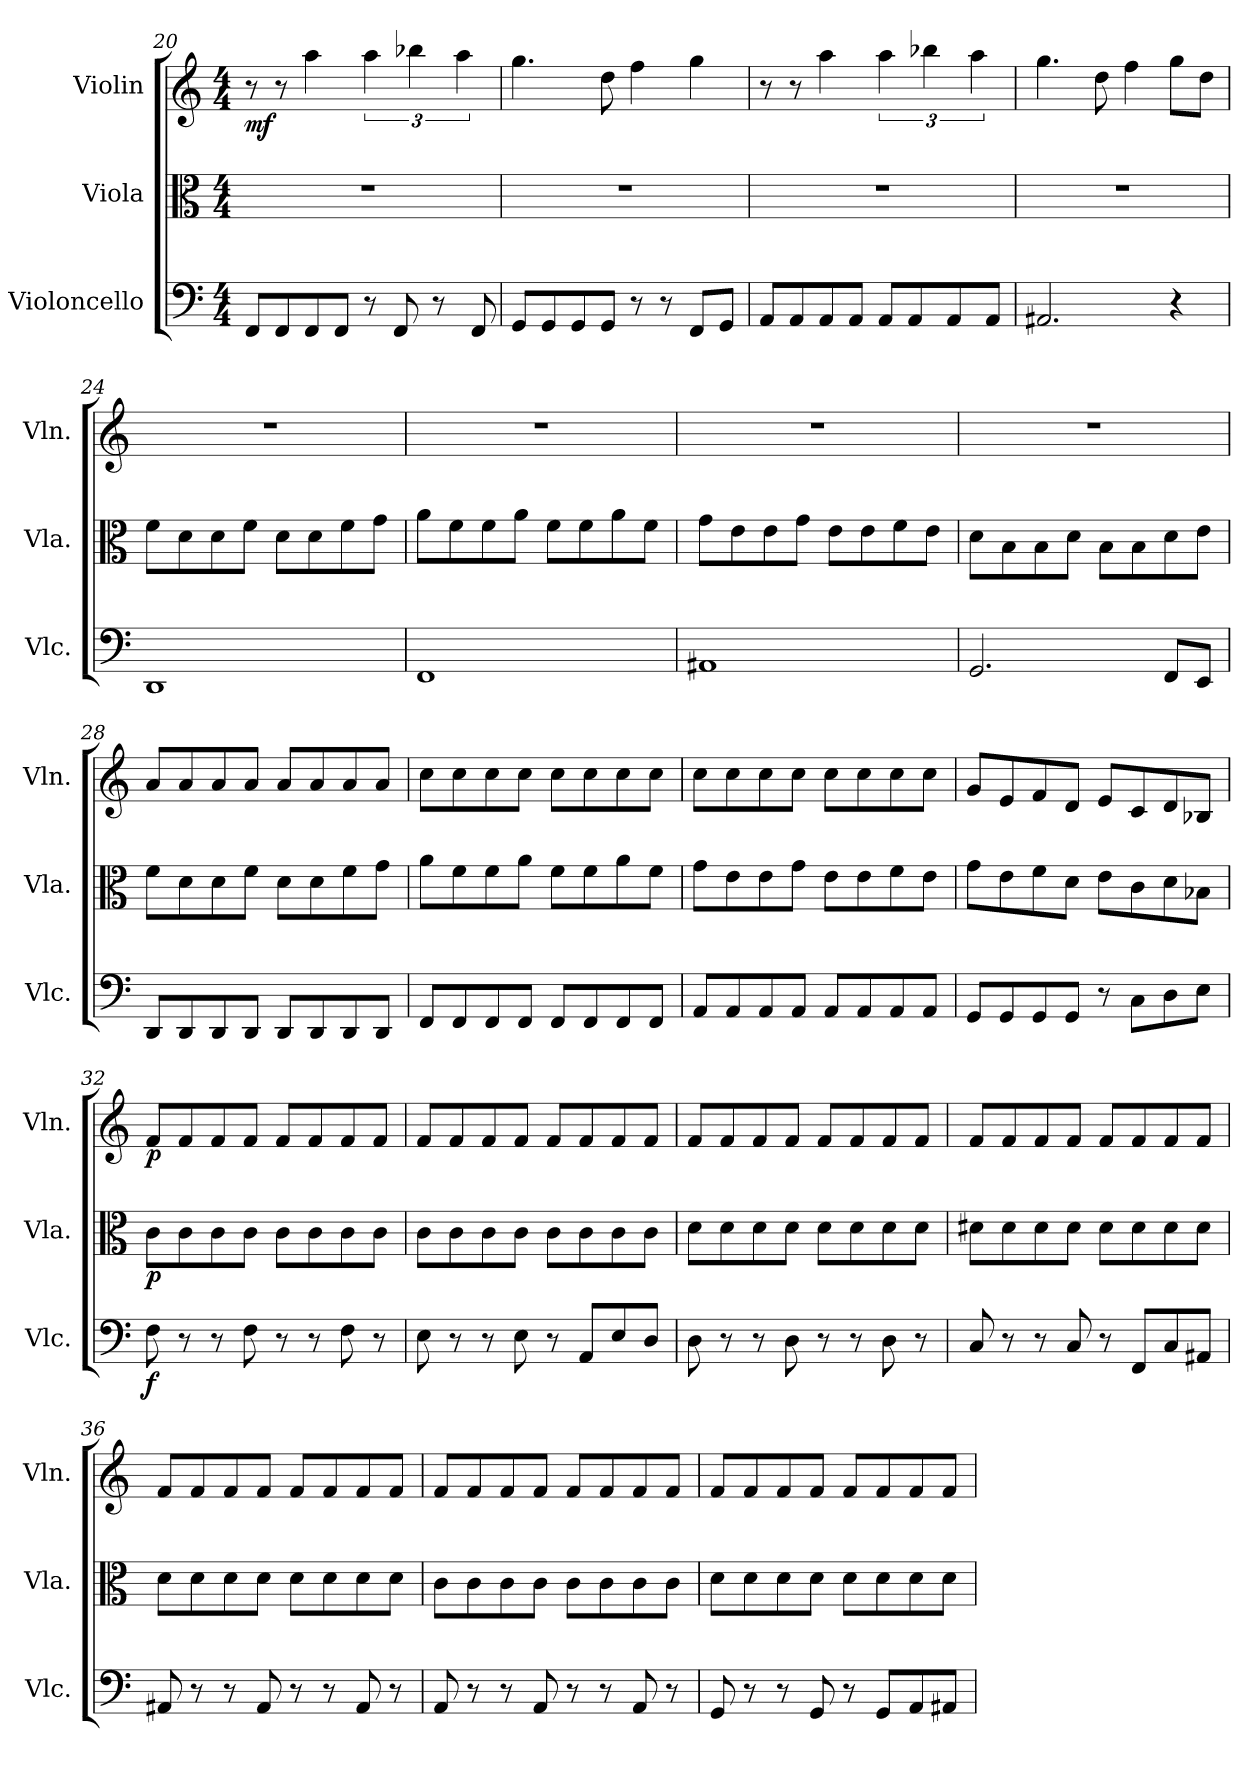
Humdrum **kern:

**kern	**dynam	**kern	**dynam	**kern	**dynam
*part3	*part3	*part2	*part2	*part1	*part1
*staff3	*staff3	*staff2	*staff2	*staff1	*staff1
*I"Violoncello	*	*I"Viola	*	*I"Violin	*
*I'Vlc.	*	*I'Vla.	*	*I'Vln.	*
!!LO:LB:g=z
*clefF4	*	*clefC3	*	*clefG2	*
*k[]	*	*k[]	*	*k[]	*
*M4/4	*	*M4/4	*	*M4/4	*
=20	=20	=20	=20	=20	=20
!	!	!	!	!	!LO:DY:b
8FF/L	.	1r	.	8r	mf
8FF/	.	.	.	8r	.
8FF/	.	.	.	4aa\	.
8FF/J	.	.	.	.	.
8r	.	.	.	6aa\	.
8FF/	.	.	.	.	.
.	.	.	.	6bb-X\	.
8r	.	.	.	.	.
.	.	.	.	6aa\	.
8FF/	.	.	.	.	.
=21	=21	=21	=21	=21	=21
8GG/L	.	1r	.	4.gg\	.
8GG/	.	.	.	.	.
8GG/	.	.	.	.	.
8GG/J	.	.	.	8dd\	.
8r	.	.	.	4ff\	.
8r	.	.	.	.	.
8FF/L	.	.	.	4gg\	.
8GG/J	.	.	.	.	.
=22	=22	=22	=22	=22	=22
8AA/L	.	1r	.	8r	.
8AA/	.	.	.	8r	.
8AA/	.	.	.	4aa\	.
8AA/J	.	.	.	.	.
8AA/L	.	.	.	6aa\	.
8AA/	.	.	.	.	.
.	.	.	.	6bb-X\	.
8AA/	.	.	.	.	.
.	.	.	.	6aa\	.
8AA/J	.	.	.	.	.
=23	=23	=23	=23	=23	=23
2.AA#X/	.	1r	.	4.gg\	.
.	.	.	.	8dd\	.
.	.	.	.	4ff\	.
4r	.	.	.	8gg\L	.
.	.	.	.	8dd\J	.
=24	=24	=24	=24	=24	=24
1DD	.	8f\L	.	1r	.
.	.	8d\	.	.	.
.	.	8d\	.	.	.
.	.	8f\J	.	.	.
.	.	8d\L	.	.	.
.	.	8d\	.	.	.
.	.	8f\	.	.	.
.	.	8g\J	.	.	.
!!LO:LB:g=z
=25	=25	=25	=25	=25	=25
1FF	.	8a\L	.	1r	.
.	.	8f\	.	.	.
.	.	8f\	.	.	.
.	.	8a\J	.	.	.
.	.	8f\L	.	.	.
.	.	8f\	.	.	.
.	.	8a\	.	.	.
.	.	8f\J	.	.	.
=26	=26	=26	=26	=26	=26
1AA#X	.	8g\L	.	1r	.
.	.	8e\	.	.	.
.	.	8e\	.	.	.
.	.	8g\J	.	.	.
.	.	8e\L	.	.	.
.	.	8e\	.	.	.
.	.	8f\	.	.	.
.	.	8e\J	.	.	.
=27	=27	=27	=27	=27	=27
2.GG/	.	8d\L	.	1r	.
.	.	8B\	.	.	.
.	.	8B\	.	.	.
.	.	8d\J	.	.	.
.	.	8B\L	.	.	.
.	.	8B\	.	.	.
8FF/L	.	8d\	.	.	.
8EE/J	.	8e\J	.	.	.
=28	=28	=28	=28	=28	=28
8DD/L	.	8f\L	.	8a/L	.
8DD/	.	8d\	.	8a/	.
8DD/	.	8d\	.	8a/	.
8DD/J	.	8f\J	.	8a/J	.
8DD/L	.	8d\L	.	8a/L	.
8DD/	.	8d\	.	8a/	.
8DD/	.	8f\	.	8a/	.
8DD/J	.	8g\J	.	8a/J	.
=29	=29	=29	=29	=29	=29
8FF/L	.	8a\L	.	8cc\L	.
8FF/	.	8f\	.	8cc\	.
8FF/	.	8f\	.	8cc\	.
8FF/J	.	8a\J	.	8cc\J	.
8FF/L	.	8f\L	.	8cc\L	.
8FF/	.	8f\	.	8cc\	.
8FF/	.	8a\	.	8cc\	.
8FF/J	.	8f\J	.	8cc\J	.
!!LO:LB:g=z
=30	=30	=30	=30	=30	=30
8AA/L	.	8g\L	.	8cc\L	.
8AA/	.	8e\	.	8cc\	.
8AA/	.	8e\	.	8cc\	.
8AA/J	.	8g\J	.	8cc\J	.
8AA/L	.	8e\L	.	8cc\L	.
8AA/	.	8e\	.	8cc\	.
8AA/	.	8f\	.	8cc\	.
8AA/J	.	8e\J	.	8cc\J	.
=31	=31	=31	=31	=31	=31
8GG/L	.	8g\L	.	8g/L	.
8GG/	.	8e\	.	8e/	.
8GG/	.	8f\	.	8f/	.
8GG/J	.	8d\J	.	8d/J	.
8r	.	8e\L	.	8e/L	.
8C\L	.	8c\	.	8c/	.
8D\	.	8d\	.	8d/	.
8E\J	.	8B-X\J	.	8B-X/J	.
=32	=32	=32	=32	=32	=32
!	!LO:DY:b	!	!LO:DY:b	!	!LO:DY:b
8F\	f	8c\L	p	8f/L	p
8r	.	8c\	.	8f/	.
8r	.	8c\	.	8f/	.
8F\	.	8c\J	.	8f/J	.
8r	.	8c\L	.	8f/L	.
8r	.	8c\	.	8f/	.
8F\	.	8c\	.	8f/	.
8r	.	8c\J	.	8f/J	.
=33	=33	=33	=33	=33	=33
8E\	.	8c\L	.	8f/L	.
8r	.	8c\	.	8f/	.
8r	.	8c\	.	8f/	.
8E\	.	8c\J	.	8f/J	.
8r	.	8c\L	.	8f/L	.
8AA/L	.	8c\	.	8f/	.
8E/	.	8c\	.	8f/	.
8D/J	.	8c\J	.	8f/J	.
=34	=34	=34	=34	=34	=34
8D\	.	8d\L	.	8f/L	.
8r	.	8d\	.	8f/	.
8r	.	8d\	.	8f/	.
8D\	.	8d\J	.	8f/J	.
8r	.	8d\L	.	8f/L	.
8r	.	8d\	.	8f/	.
8D\	.	8d\	.	8f/	.
8r	.	8d\J	.	8f/J	.
!!LO:PB:g=z
=35	=35	=35	=35	=35	=35
8C/	.	8d#X\L	.	8f/L	.
8r	.	8d#\	.	8f/	.
8r	.	8d#\	.	8f/	.
8C/	.	8d#\J	.	8f/J	.
8r	.	8d#\L	.	8f/L	.
8FF/L	.	8d#\	.	8f/	.
8C/	.	8d#\	.	8f/	.
8AA#X/J	.	8d#\J	.	8f/J	.
=36	=36	=36	=36	=36	=36
8AA#X/	.	8d\L	.	8f/L	.
8r	.	8d\	.	8f/	.
8r	.	8d\	.	8f/	.
8AA#/	.	8d\J	.	8f/J	.
8r	.	8d\L	.	8f/L	.
8r	.	8d\	.	8f/	.
8AA#/	.	8d\	.	8f/	.
8r	.	8d\J	.	8f/J	.
=37	=37	=37	=37	=37	=37
8AA/	.	8c\L	.	8f/L	.
8r	.	8c\	.	8f/	.
8r	.	8c\	.	8f/	.
8AA/	.	8c\J	.	8f/J	.
8r	.	8c\L	.	8f/L	.
8r	.	8c\	.	8f/	.
8AA/	.	8c\	.	8f/	.
8r	.	8c\J	.	8f/J	.
=38	=38	=38	=38	=38	=38
8GG/	.	8d\L	.	8f/L	.
8r	.	8d\	.	8f/	.
8r	.	8d\	.	8f/	.
8GG/	.	8d\J	.	8f/J	.
8r	.	8d\L	.	8f/L	.
8GG/L	.	8d\	.	8f/	.
8AA/	.	8d\	.	8f/	.
8AA#X/J	.	8d\J	.	8f/J	.
=	=	=	=	=	=
*-	*-	*-	*-	*-	*-
